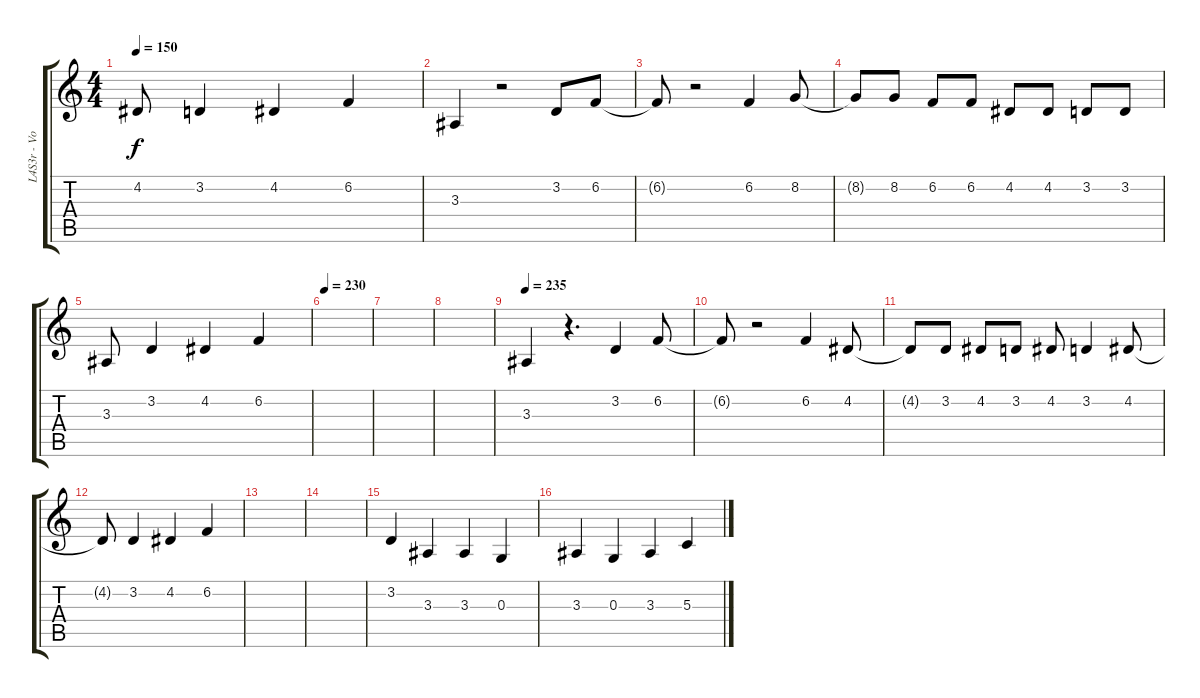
\track ("L4S3r - Voice" "L4S3r - Vo") {instrument clarinet}
\staff {score tabs}
\tuning (E4 B3 G3 D3 A2 E2) {hide}
\ts (4 4)
\tempo 150
\clef g2
\ks c
4.2{t}.8{dy f} 3.2.4 4.2.4 6.2.4 |
3.3.4 r.2 3.2.8 6.2.8 |
6.2{t}.8 r.2 6.2.4 8.2.8 |
8.2{t}.8 8.2.8 6.2.8 6.2.8 4.2.8 4.2.8 3.2.8 3.2.8 |
3.3.8 3.2.4 4.2.4 6.2.4 |
\tempo 230
|
|
|
\tempo 235
3.3.4 r.4{d} 3.2.4 6.2.8 |
6.2{t}.8 r.2 6.2.4 4.2.8 |
4.2{t}.8 3.2.8 4.2.8 3.2.8 4.2.8 3.2.4 4.2.8 |
4.2{t}.8 3.2.4 4.2.4 6.2.4 |
|
|
3.2.4 3.3.4 3.3.4 0.3.4 |
3.3.4 0.3.4 3.3.4 5.3.4
